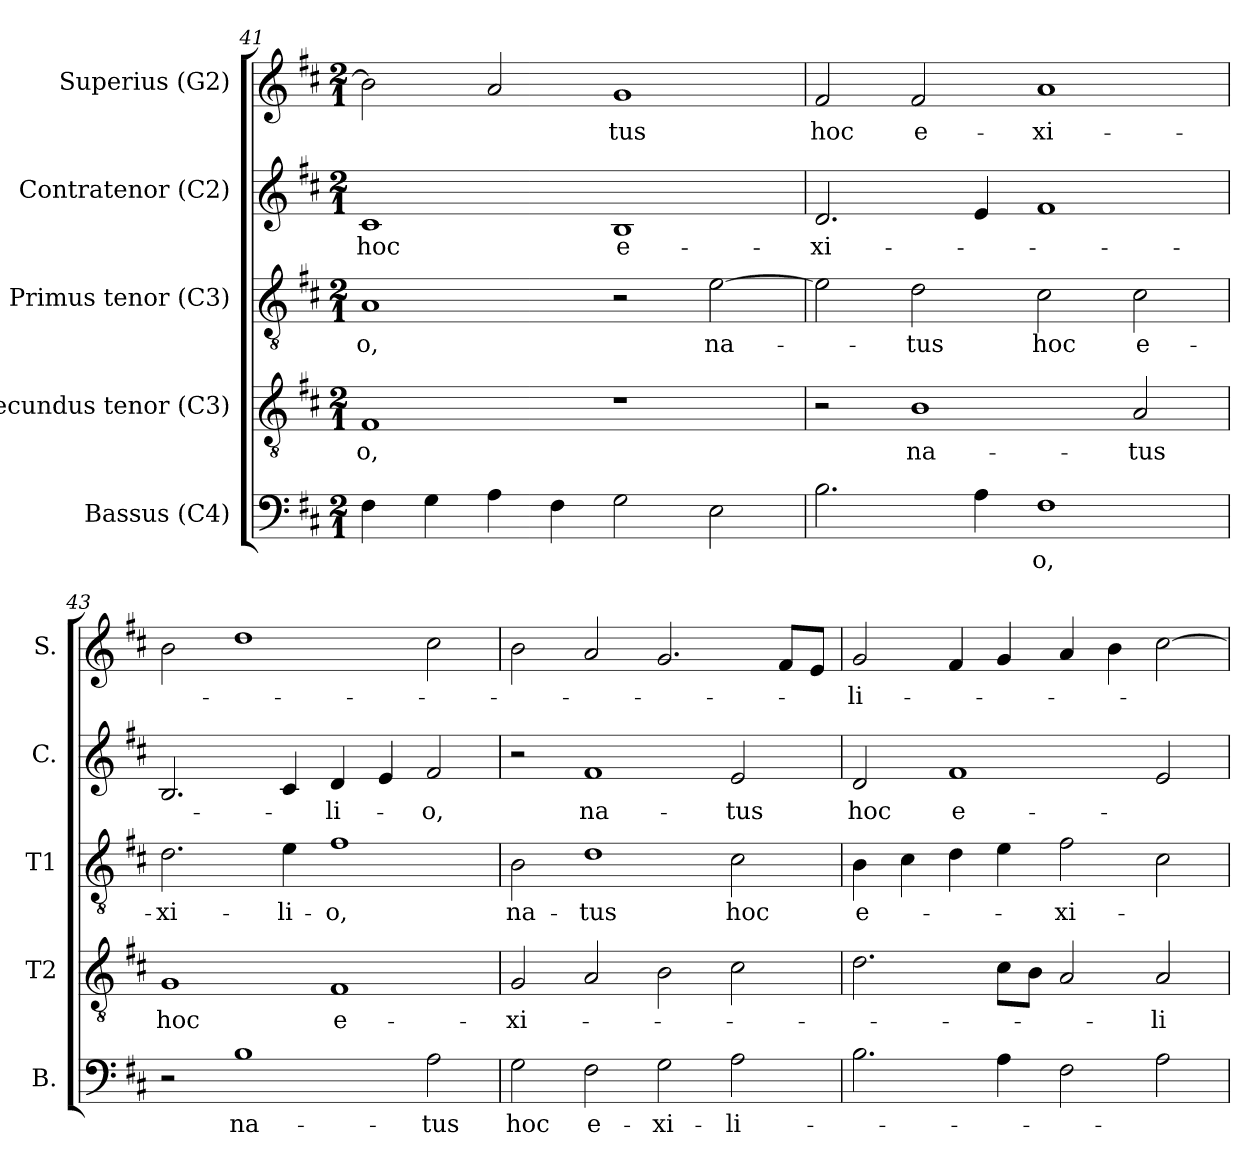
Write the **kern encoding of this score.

**kern	**text	**kern	**text	**kern	**text	**kern	**text	**kern	**text
*part5	*part5	*part4	*part4	*part3	*part3	*part2	*part2	*part1	*part1
*staff5	*staff5	*staff4	*staff4	*staff3	*staff3	*staff2	*staff2	*staff1	*staff1
*I"Bassus (C4)	*	*I"Secundus tenor (C3)	*	*I"Primus tenor (C3)	*	*I"Contratenor (C2)	*	*I"Superius (G2)	*
*I'B.	*	*I'T2	*	*I'T1	*	*I'C.	*	*I'S.	*
!!LO:LB:g=z
*clefF4	*	*clefGv2	*	*clefGv2	*	*clefG2	*	*clefG2	*
*	*	*ITrd7c12	*	*ITrd7c12	*	*	*	*	*
*k[f#c#]	*	*k[f#c#]	*	*k[f#c#]	*	*k[f#c#]	*	*k[f#c#]	*
*D:	*	*D:	*	*D:	*	*D:	*	*D:	*
*M2/1	*	*M2/1	*	*M2/1	*	*M2/1	*	*M2/1	*
=41	=41	=41	=41	=41	=41	=41	=41	=41	=41
!	!	!	!LO:LY:b:color=#000000	!	!	!	!	!	!
!	!	!	!	!	!LO:LY:b:color=#000000	!	!	!	!
!	!	!	!	!	!	!	!LO:LY:b:color=#000000	!	!
4F#i\	.	1FF#i	-o,	1AAi	-o,	1c#i	hoc	2bi\]	.
4Gi\	.	.	.	.	.	.	.	.	.
4Ai\	.	.	.	.	.	.	.	2ai/	.
4F#i\	.	.	.	.	.	.	.	.	.
!	!	!	!	!	!	!	!LO:LY:b:color=#000000	!	!
!	!	!	!	!	!	!	!	!	!LO:LY:b:color=#000000
2Gi\	.	1r	.	2r	.	1Bi	e-	1gi	-tus
!	!	!	!	!	!LO:LY:b:color=#000000	!	!	!	!
2Ei\	.	.	.	[2Ei\	na-	.	.	.	.
=42	=42	=42	=42	=42	=42	=42	=42	=42	=42
!	!	!	!	!	!	!	!LO:LY:b:color=#000000	!	!
!	!	!	!	!	!	!	!	!	!LO:LY:b:color=#000000
2.Bi\	.	2r	.	2Ei\]	.	2.di/	-xi-	2f#i/	hoc
!	!	!	!LO:LY:b:color=#000000	!	!	!	!	!	!
!	!	!	!	!	!LO:LY:b:color=#000000	!	!	!	!
!	!	!	!	!	!	!	!	!	!LO:LY:b:color=#000000
.	.	1BBi	na-	2Di\	-tus	.	.	2f#i/	e-
4Ai\	.	.	.	.	.	4ei/	.	.	.
!	!LO:LY:b:color=#000000	!	!	!	!	!	!	!	!
!	!	!	!	!	!LO:LY:b:color=#000000	!	!	!	!
!	!	!	!	!	!	!	!	!	!LO:LY:b:color=#000000
1F#i	-o,	.	.	2C#i\	hoc	1f#i	.	1ai	-xi-
!	!	!	!LO:LY:b:color=#000000	!	!	!	!	!	!
!	!	!	!	!	!LO:LY:b:color=#000000	!	!	!	!
.	.	2AAi/	-tus	2C#i\	e-	.	.	.	.
=43	=43	=43	=43	=43	=43	=43	=43	=43	=43
!	!	!	!LO:LY:b:color=#000000	!	!	!	!	!	!
!	!	!	!	!	!LO:LY:b:color=#000000	!	!	!	!
2r	.	1GGi	hoc	2.Di\	-xi-	2.Bi/	.	2bi\	.
!	!LO:LY:b:color=#000000	!	!	!	!	!	!	!	!
1Bi	na-	.	.	.	.	.	.	1ddi	.
!	!	!	!	!	!LO:LY:b:color=#000000	!	!	!	!
.	.	.	.	4Ei\	-li-	4c#i/	.	.	.
!	!	!	!LO:LY:b:color=#000000	!	!	!	!	!	!
!	!	!	!	!	!LO:LY:b:color=#000000	!	!	!	!
!	!	!	!	!	!	!	!LO:LY:b:color=#000000	!	!
.	.	1FF#i	e-	1F#i	-o,	4di/	-li-	.	.
.	.	.	.	.	.	4ei/	.	.	.
!	!LO:LY:b:color=#000000	!	!	!	!	!	!	!	!
!	!	!	!	!	!	!	!LO:LY:b:color=#000000	!	!
2Ai\	-tus	.	.	.	.	2f#i/	-o,	2cc#i\	.
=44	=44	=44	=44	=44	=44	=44	=44	=44	=44
!	!LO:LY:b:color=#000000	!	!	!	!	!	!	!	!
!	!	!	!LO:LY:b:color=#000000	!	!	!	!	!	!
!	!	!	!	!	!LO:LY:b:color=#000000	!	!	!	!
2Gi\	hoc	2GGi/	-xi-	2BBi\	na-	2r	.	2bi\	.
!	!LO:LY:b:color=#000000	!	!	!	!	!	!	!	!
!	!	!	!	!	!LO:LY:b:color=#000000	!	!	!	!
!	!	!	!	!	!	!	!LO:LY:b:color=#000000	!	!
2F#i\	e-	2AAi/	.	1Di	-tus	1f#i	na-	2ai/	.
!	!LO:LY:b:color=#000000	!	!	!	!	!	!	!	!
2Gi\	-xi-	2BBi\	.	.	.	.	.	2.gi/	.
!	!LO:LY:b:color=#000000	!	!	!	!	!	!	!	!
!	!	!	!	!	!LO:LY:b:color=#000000	!	!	!	!
!	!	!	!	!	!	!	!LO:LY:b:color=#000000	!	!
2Ai\	-li-	2C#i\	.	2C#i\	hoc	2ei/	-tus	.	.
.	.	.	.	.	.	.	.	8f#i/L	.
.	.	.	.	.	.	.	.	8ei/J	.
!!LO:LB:g=z
=45	=45	=45	=45	=45	=45	=45	=45	=45	=45
!	!	!	!	!	!LO:LY:b:color=#000000	!	!	!	!
!	!	!	!	!	!	!	!LO:LY:b:color=#000000	!	!
!	!	!	!	!	!	!	!	!	!LO:LY:b:color=#000000
2.Bi\	.	2.Di\	.	4BBi\	e-	2di/	hoc	2gi/	-li-
.	.	.	.	4C#i\	.	.	.	.	.
!	!	!	!	!	!	!	!LO:LY:b:color=#000000	!	!
.	.	.	.	4Di\	.	1f#i	e-	4f#i/	.
4Ai\	.	8C#i\L	.	4Ei\	.	.	.	4gi/	.
.	.	8BBi\J	.	.	.	.	.	.	.
!	!	!	!	!	!LO:LY:b:color=#000000	!	!	!	!
2F#i\	.	2AAi/	.	2F#i\	-xi-	.	.	4ai/	.
.	.	.	.	.	.	.	.	4bi\	.
!	!	!	!LO:LY:b:color=#000000	!	!	!	!	!	!
2Ai\	.	2AAi/	-li-	2C#i\	.	2ei/	.	[2cc#i\	.
=	=	=	=	=	=	=	=	=	=
*-	*-	*-	*-	*-	*-	*-	*-	*-	*-
